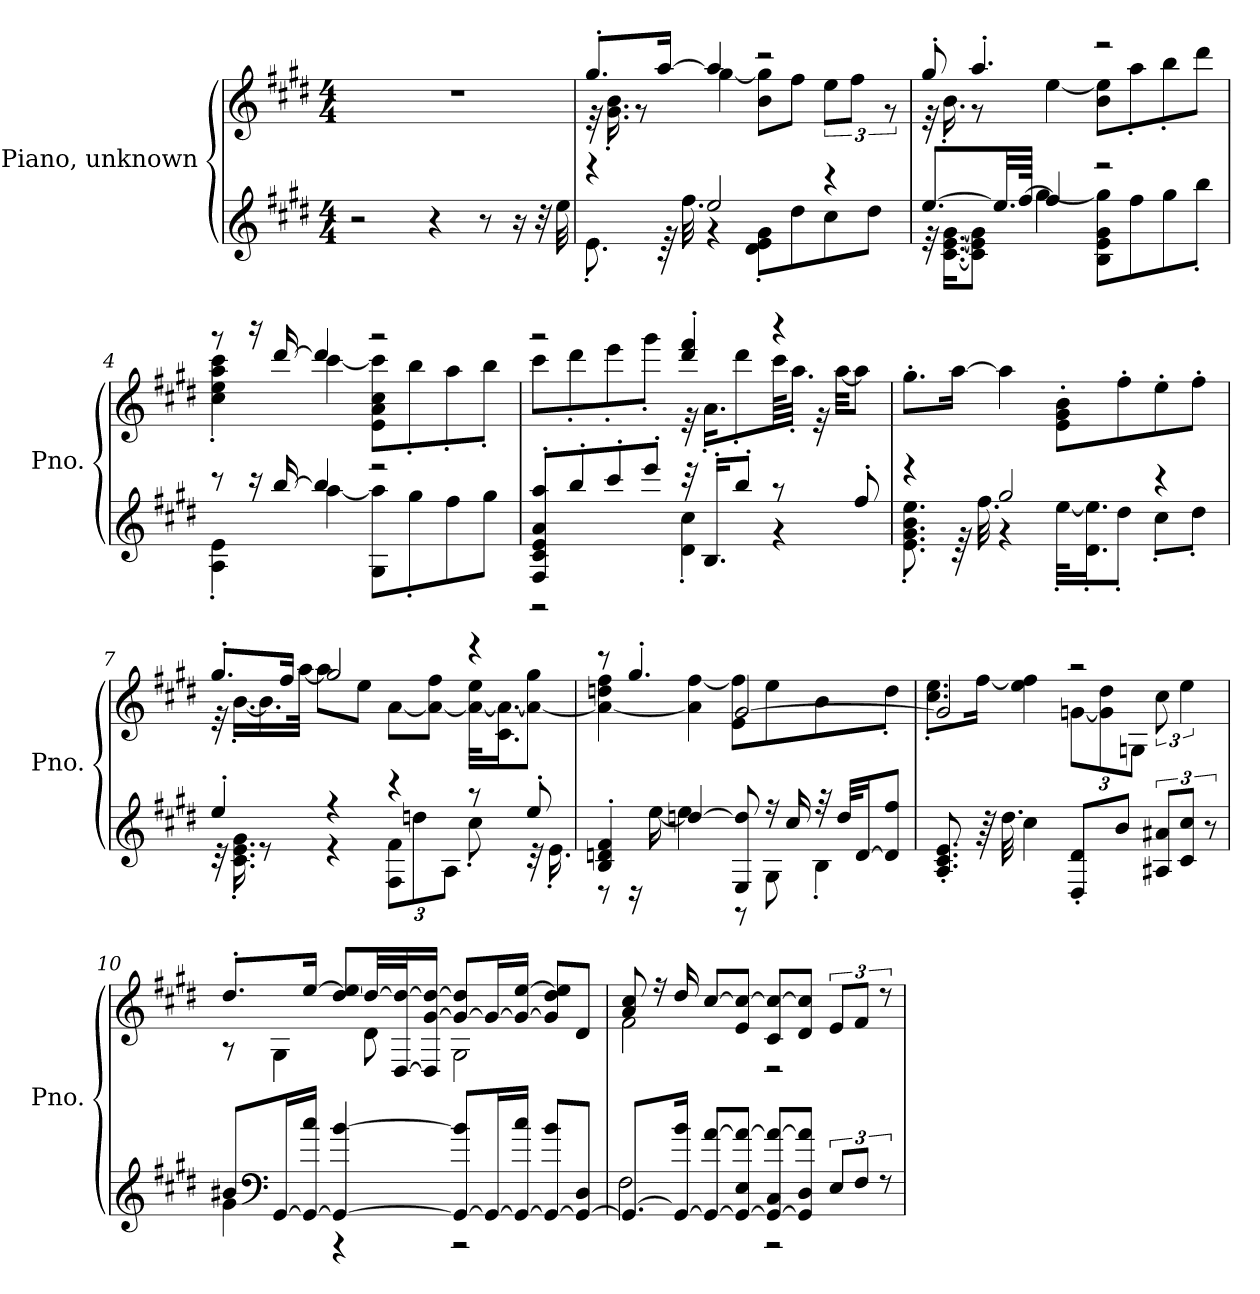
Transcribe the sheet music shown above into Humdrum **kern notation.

**kern	**kern
*part1	*part1
*staff2	*staff1
*I"Piano, unknown	*
*I'Pno.	*
*clefG2	*clefG2
*k[f#c#g#d#]	*k[f#c#g#d#]
*M4/4	*M4/4
*MM170	*MM170
=1	=1
2r	1r
4r	.
8r	.
16r	.
32r	.
32ee\	.
=2	=2
*^	*^
4r	8.e'\	8.gg#'/L	32r
.	.	.	16.g#\' 16.b\'
.	.	.	8r
.	64r	[16aa/Jk	.
.	32.ff#\	.	.
2ee/	4r	4aa/]	[4gg#\
.	8d#\' 8e\' 8g#\'L	2r	8b\ 8gg#\]L
.	8dd#\	.	8ff#\J
4r	8cc#\	.	12ee\L
.	.	.	12ff#\J
.	8dd#\J	.	.
.	.	.	12r
=3	=3	=3	=3
[8.ee/L	32r	8gg#'/	32r
.	[16.c#\ [16.e\ [16.g#\KL	.	16.b'\
.	8c#\] 8e\] 8g#\]J	4.aa'/	8r
32.ee/LL]	.	.	.
[64ff#/JJJk	.	.	.
4ff#/]	[4gg#\	.	[4ee\
2r	8B\ 8e\ 8g#\ 8gg#\]L	2r	8b\ 8ee\]L
.	8ff#\	.	8aa'\
.	8gg#\	.	8bb'\
.	8bb'\J	.	8ddd#\J
!!LO:LB:g=z	!!
=4	=4	=4	=4
8r	4A\' 4e\'	8r	4cc#\' 4ee\' 4aa\' 4ccc#\'
16r	.	16r	.
[16bb/	.	[16ddd#/	.
4bb/]	[4aa\	4ddd#/]	[4ccc#\
2r	8G#\ 8aa\]L	2r	8e\ 8a\ 8cc#\ 8ccc#\]L
.	8gg#'\	.	8bb'\
.	8ff#\	.	8aa'\
.	8gg#\J	.	8bb'\J
=5	=5	=5	=5
8F#/' 8c#/' 8e/' 8a/' 8aa/'L	2r	2r	8ccc#\L
8bb'/	.	.	8ddd#'\
8ccc#'/	.	.	8eee'\
8eee'/J	.	.	8ggg#'\J
32r	4d#\' 4cc#\'	4ddd#/' 4fff#/'	32r
16.B'/KL	.	.	16.a'\KL
8bb'/J	.	.	8ddd#'\
8r	4r	4r	64ccc#\KLL
.	.	.	32.aa'\JJJ
.	.	.	32r
.	.	.	[32aa\KKL
8ff#'/	.	.	8aa\J]
*	*	*v	*v
=6	=6	=6
4r	8.e\' 8.g#\' 8.b\' 8.ee\'	8.gg#'\L
.	64r	[16aa\Jk
.	32.ff#\	.
2gg#/	4r	4aa\]
.	[32ee'\KLL	8e\' 8g#\' 8b\'L
.	16.d#\' 16.ee\]'J	.
.	8dd#'\J	8ff#'\
4r	8cc#'\L	8ee'\
.	8dd#'\J	8ff#'\J
!!LO:LB:g=z
=7	=7	=7
*	*	*^
4ee'/	32r	8.gg#'/L	32r
.	16.c#\' 16.e\' 16.g#\'	.	[16.b'\LL
.	8r	.	16.b\]
.	.	16ff#/Jk	.
.	.	.	[32aa\JJk
4r	4r	2gg#/	8aa\L]
.	.	.	8ee\J
*	*Xbrackettup	*	*
4r	12F#\ 12f#\L	.	[8a\L
.	12ddn\	.	.
.	.	.	8a\_ 8ff#\J
.	12A\J	.	.
8r	8cc#'\	4r	32a\_ 32ee\KLL
.	.	.	16.c#\ 16.a\_J
8ee'/	32r	.	8a\_ 8gg#\J
.	16.e'\	.	.
=8	=8	=8	=8
4B/' 4dn/' 4f#/'	8r	8r	4a\_ 4ddn\ 4ff#\
.	16r	4.gg#'/	.
.	[16ee\	.	.
[4ddn/	4ee\]	.	4a\] [4ff#\
8E/ 8dd/]	8r	[2g#/	8e\ 8ff#\]L
16r	8G#\	.	8ee\
16cc#/	.	.	.
32r	4B'\	.	8b\
32dd/KLL	.	.	.
[16d/J	.	.	.
8d/] 8ff#/J	.	.	8dd'\J
*v	*v	*	*
!!LO:LB:g=z	!!
=9	=9	=9
8.A/' 8.c#/' 8.e/'	2g#/]	8.cc#\' 8.ee\'L
64r	.	[16ff#\Jk
32.dd#\	.	.
4cc#\	.	4ee\ 4ff#\]
*	*	*Xbrackettup
8D#/' 8d#/'L	2r	[12gn\L
.	.	12g\] 12dd#\
8b/J	.	.
.	.	12Gn\J
*brackettup	*	*brackettup
12A#X/ 12a#X/L	.	12cc#\
12c#/ 12cc#/J	.	6ee\
12r	.	.
=10	=10	=10
*^	*	*
8b#X/L	4g#\	8.dd#'/L	8r
*clefF4	*	*	*
[16GG#/L	.	.	4G#\
16GG#/_ 16cc#/JJ	.	[16ee/Jk	.
4GG#/_ [4b#/	4r	[8dd#/ 8ee/]L	.
.	.	32dd#/LL_	8d#\
.	.	[32D#/ 32dd#/_J	.
.	.	16D#/] [16g#/ 16dd#/_JJ	.
8GG#/_ 8b#/]L	2r	8g#/_ 8dd#/]L	2G#\
16GG#/L_	.	16g#/L_	.
16GG#/_ 16cc#/JJ	.	16g#/_ [16ee/JJ	.
8GG#/_ 8b#/L	.	8g#/] 8dd#/ 8ee/]L	.
8GG#/_ 8D#/J	.	8d#/J	.
!!LO:LB:g=z	!!
=11	=11	=11	=11
8.GG#/L_	2F#\	8a/ 8cc#/	2f#\
.	.	16r	.
16GG#/_ 16b/Jk	.	16dd#/	.
8GG#/_ [8a/L	.	[8cc#/L	.
8GG#/_ 8E/ 8a/_J	.	8e/ 8cc#/_J	.
8GG#/_ 8C#/ 8a/_L	2r	8c#/ 8cc#/_L	2r
8GG#/] 8D#/ 8a/]J	.	8d#/ 8cc#/]J	.
12E/L	.	12e/L	.
12F#/J	.	12f#/J	.
12r	.	12r	.
*v	*v	*	*
*	*v	*v
=	=
*-	*-
